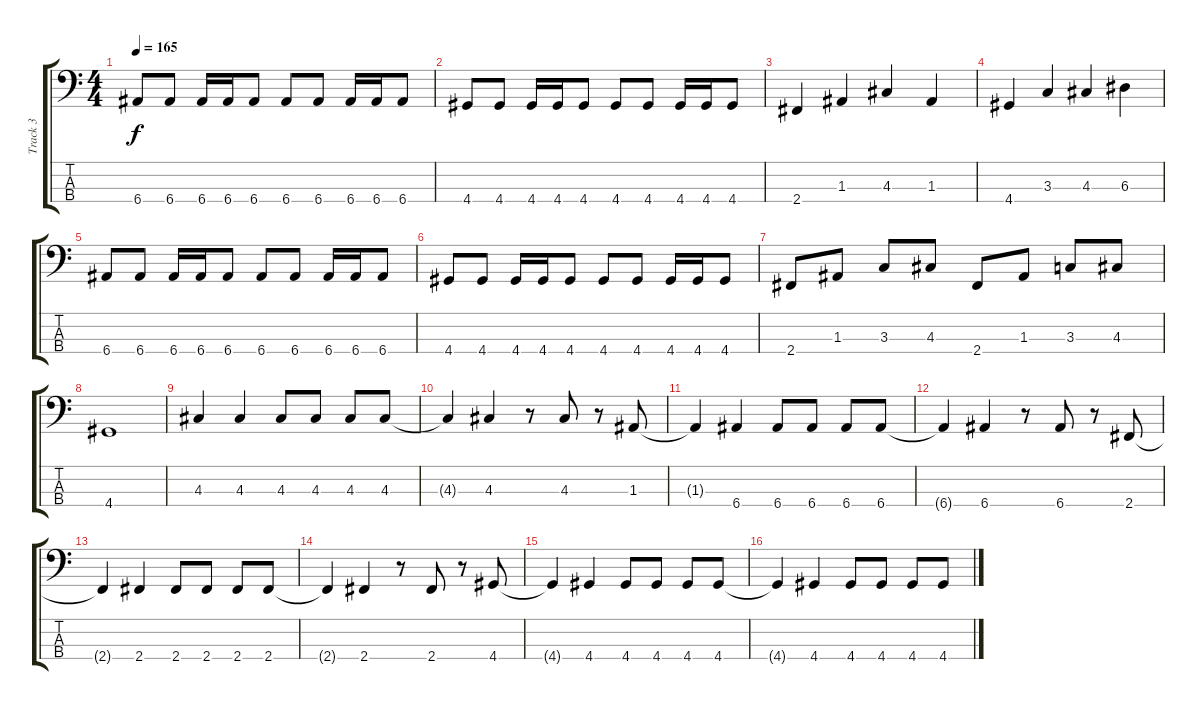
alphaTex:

\track ("Track 3" "Track 3") {instrument electricbasspick}
\staff {score tabs}
\tuning (G2 D2 A1 E1) {hide}
\ts (4 4)
\tempo 165
\clef f4
\ks c
6.4.8{dy f} 6.4.8 6.4.16 6.4.16 6.4.8 6.4.8 6.4.8 6.4.16 6.4.16 6.4.8 |
4.4.8 4.4.8 4.4.16 4.4.16 4.4.8 4.4.8 4.4.8 4.4.16 4.4.16 4.4.8 |
2.4.4 1.3.4 4.3.4 1.3.4 |
4.4.4 3.3.4 4.3.4 6.3.4 |
6.4.8 6.4.8 6.4.16 6.4.16 6.4.8 6.4.8 6.4.8 6.4.16 6.4.16 6.4.8 |
4.4.8 4.4.8 4.4.16 4.4.16 4.4.8 4.4.8 4.4.8 4.4.16 4.4.16 4.4.8 |
2.4.8 1.3.8 3.3.8 4.3.8 2.4.8 1.3.8 3.3.8 4.3.8 |
4.4.1 |
4.3.4 4.3.4 4.3.8 4.3.8 4.3.8 4.3.8 |
4.3{t}.4 4.3.4 r.8 4.3.8 r.8 1.3.8 |
1.3{t}.4 6.4.4 6.4.8 6.4.8 6.4.8 6.4.8 |
6.4{t}.4 6.4.4 r.8 6.4.8 r.8 2.4.8 |
2.4{t}.4 2.4.4 2.4.8 2.4.8 2.4.8 2.4.8 |
2.4{t}.4 2.4.4 r.8 2.4.8 r.8 4.4.8 |
4.4{t}.4 4.4.4 4.4.8 4.4.8 4.4.8 4.4.8 |
4.4{t}.4 4.4.4 4.4.8 4.4.8 4.4.8 4.4.8
